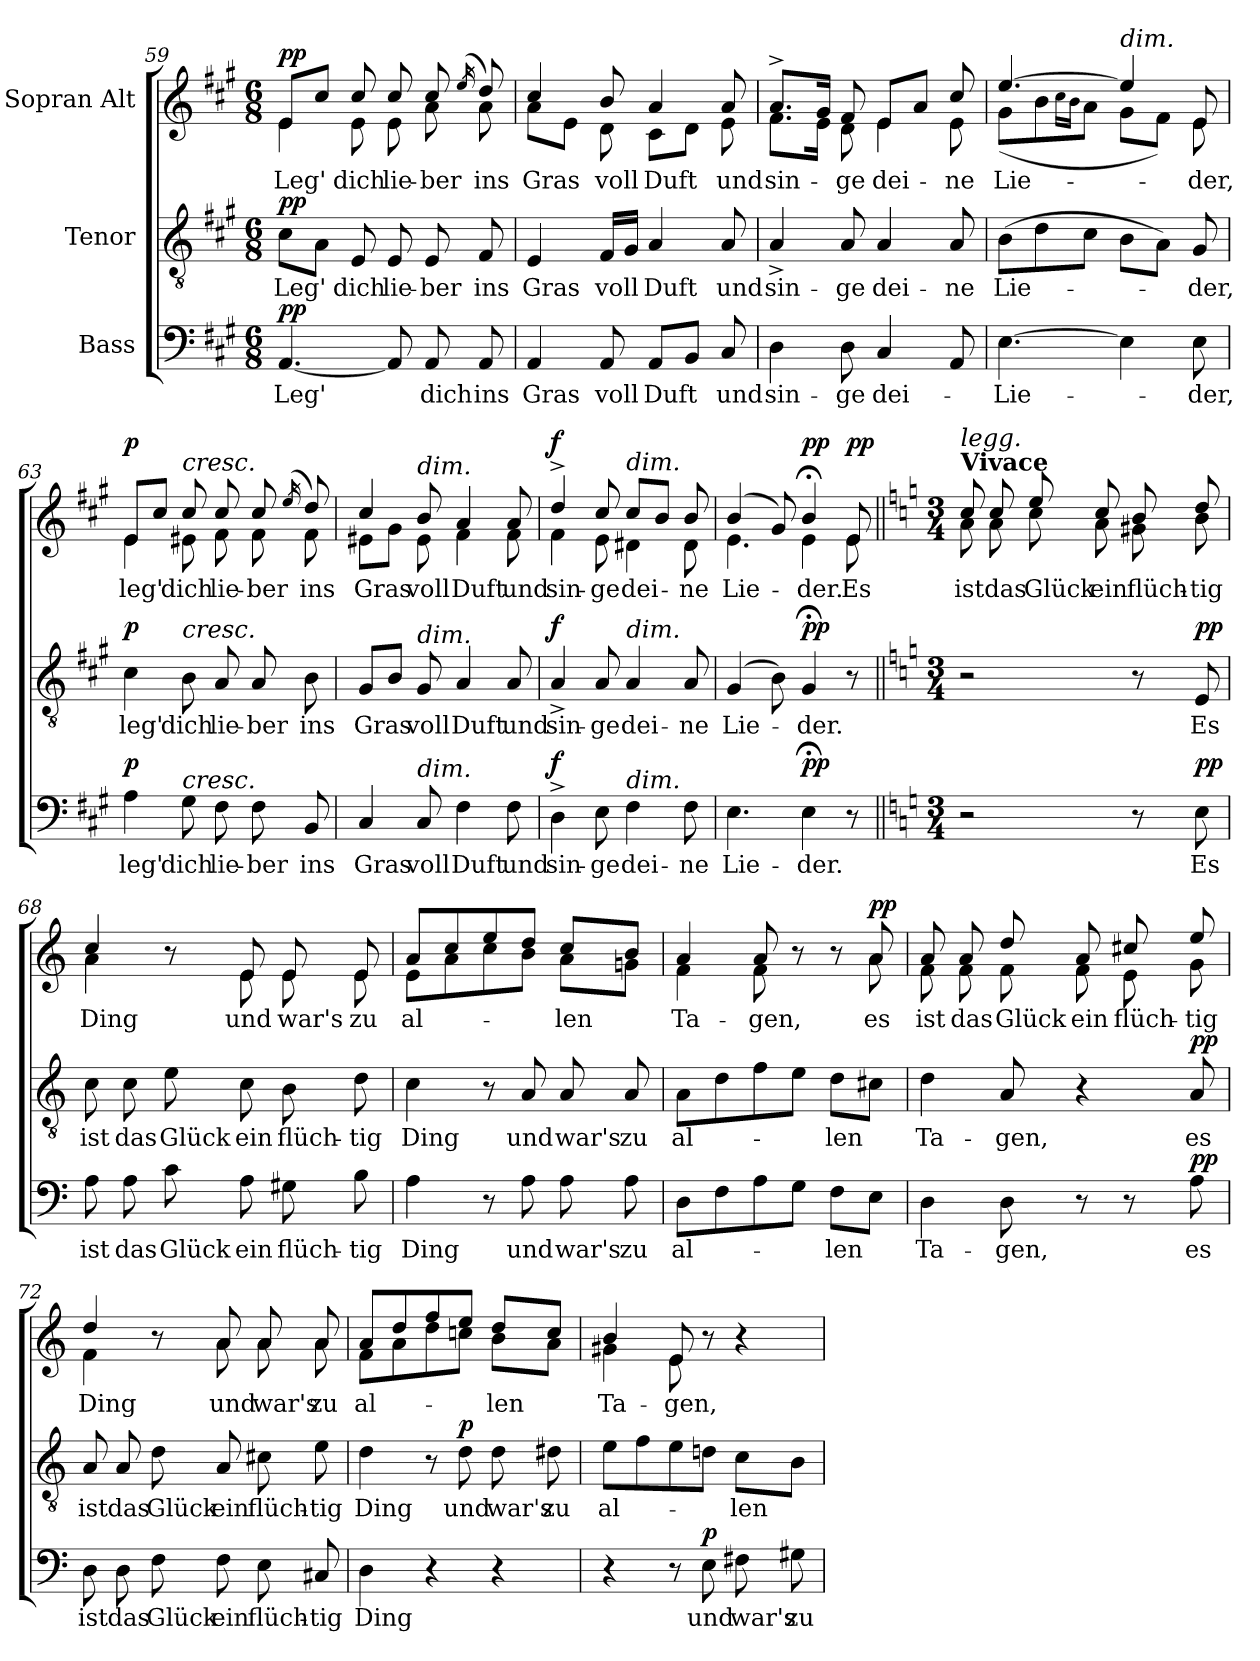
**kern	**text	**dynam	**kern	**text	**dynam	**kern	**text	**dynam
*part3	*part3	*part3	*part2	*part2	*part2	*part1	*part1	*part1
*staff3	*staff3	*staff3	*staff2	*staff2	*staff2	*staff1	*staff1	*staff1
*I"Bass	*	*	*I"Tenor	*	*	*I"Sopran Alt	*	*
*clefF4	*	*	*clefGv2	*	*	*clefG2	*	*
*k[f#c#g#]	*	*	*k[f#c#g#]	*	*	*k[f#c#g#]	*	*
*M6/8	*	*	*M6/8	*	*	*M6/8	*	*
=59	=59	=59	=59	=59	=59	=59	=59	=59
!	!	!	!	!	!	!LO:TX:a:B:t=a tempo	!	!
!	!	!	!	!	!	!LO:TX:a:i:t=Coro	!	!
!	!LO:LY:b	!LO:DY:a	!	!LO:LY:b	!LO:DY:a	!	!LO:LY:b	!LO:DY:a
*	*	*	*	*	*	*^	*	*
[4.AA/	Leg'	pp	8c#\L	Leg'	pp	8e/L	4e\	Leg'	pp
.	.	.	8A\J	.	.	8cc#/J	.	.	.
!	!	!	!	!LO:LY:b	!	!	!	!LO:LY:b	!
.	.	.	8E/	dich	.	8cc#/	8e\	dich	.
!	!	!	!	!LO:LY:b	!	!	!	!LO:LY:b	!
8AA/]	.	.	8E/	lie-	.	8cc#/	8e\	lie-	.
!	!LO:LY:b	!	!	!LO:LY:b	!	!	!	!LO:LY:b	!
8AA/	dich	.	8E/	-ber	.	8cc#/	8a\	-ber	.
.	.	.	.	.	.	(16qee/	.	.	.
!	!LO:LY:b	!	!	!LO:LY:b	!	!	!	!LO:LY:b	!
8AA/	ins	.	8F#/	ins	.	8dd/)	8a\	ins	.
=60	=60	=60	=60	=60	=60	=60	=60	=60	=60
!	!LO:LY:b	!	!	!LO:LY:b	!	!	!	!LO:LY:b	!
4AA/	Gras	.	4E/	Gras	.	4cc#/	8a\L	Gras	.
.	.	.	.	.	.	.	8e\J	.	.
!	!LO:LY:b	!	!	!LO:LY:b	!	!	!	!LO:LY:b	!
8AA/	voll	.	16F#/LL	voll	.	8b/	8d\	voll	.
.	.	.	16G#/JJ	.	.	.	.	.	.
!	!LO:LY:b	!	!	!LO:LY:b	!	!	!	!LO:LY:b	!
8AA/L	Duft	.	4A/	Duft	.	4a/	8c#\L	Duft	.
8BB/J	.	.	.	.	.	.	8d\J	.	.
!	!LO:LY:b	!	!	!LO:LY:b	!	!	!	!LO:LY:b	!
8C#/	und	.	8A/	und	.	8a/	8e\	und	.
!!LO:PB:g=z	!!
=61	=61	=61	=61	=61	=61	=61	=61	=61	=61
!	!LO:LY:b	!	!	!LO:LY:b	!	!	!	!LO:LY:b	!
4D\	sin-	.	4A^/	sin-	.	8.a^/L	8.f#\L	sin-	.
.	.	.	.	.	.	16g#/Jk	16e\Jk	.	.
!	!LO:LY:b	!	!	!LO:LY:b	!	!	!	!LO:LY:b	!
8D\	-ge	.	8A/	-ge	.	8f#/	8d\	-ge	.
!	!LO:LY:b	!	!	!LO:LY:b	!	!	!	!LO:LY:b	!
4C#/	dei-	.	4A/	dei-	.	8e/L	4e\	dei-	.
.	.	.	.	.	.	8a/J	.	.	.
!	!	!	!	!LO:LY:b	!	!	!	!LO:LY:b	!
8AA/	.	.	8A/	-ne	.	8cc#/	8e\	-ne	.
=62	=62	=62	=62	=62	=62	=62	=62	=62	=62
!	!LO:LY:b	!	!	!LO:LY:b	!	!	!	!LO:LY:b	!
[4.E\	Lie-	.	(8B\L	Lie-	.	[4.ee/	(8g#\L	Lie-	.
.	.	.	8d\	.	.	.	8b\	.	.
.	.	.	.	.	.	.	16qcc#\LL	.	.
.	.	.	.	.	.	.	16qb\JJ	.	.
.	.	.	8c#\J	.	.	.	8a\J	.	.
!	!	!	!	!	!	!LO:TX:a:i:t=dim.	!	!	!
4E\]	.	.	8B\L	.	.	4ee/]	8g#\L	.	.
.	.	.	8A\J)	.	.	.	8f#\J)	.	.
!	!LO:LY:b	!	!	!LO:LY:b	!	!	!	!LO:LY:b	!
8E\	-der,	.	8G#/	-der,	.	8e/	8e\	-der,	.
=63	=63	=63	=63	=63	=63	=63	=63	=63	=63
!	!LO:LY:b	!LO:DY:a	!	!LO:LY:b	!LO:DY:a	!	!	!LO:LY:b	!LO:DY:a
4A\	leg'	p	4c#\	leg'	p	8e/L	4e\	-leg'	p
.	.	.	.	.	.	8cc#/J	.	.	.
!	!	!	!	!	!	!LO:TX:a:i:t=cresc.	!	!	!
!	!	!	!LO:TX:a:i:t=cresc.	!	!	!	!	!	!
!LO:TX:a:i:t=cresc.	!	!	!	!	!	!	!	!	!
!	!LO:LY:b	!	!	!LO:LY:b	!	!	!	!LO:LY:b	!
8G#\	dich	.	8B\	dich	.	8cc#/	8e#X\	dich	.
!	!LO:LY:b	!	!	!LO:LY:b	!	!	!	!LO:LY:b	!
8F#\	lie-	.	8A/	lie-	.	8cc#/	8f#\	lie-	.
!	!LO:LY:b	!	!	!LO:LY:b	!	!	!	!LO:LY:b	!
8F#\	-ber	.	8A/	-ber	.	8cc#/	8f#\	-ber	.
.	.	.	.	.	.	(16qee/	.	.	.
!	!LO:LY:b	!	!	!LO:LY:b	!	!	!	!LO:LY:b	!
8BB/	ins	.	8B\	ins	.	8dd/)	8f#\	ins	.
!!LO:LB:g=z	!!
=64	=64	=64	=64	=64	=64	=64	=64	=64	=64
!	!LO:LY:b	!	!	!LO:LY:b	!	!	!	!LO:LY:b	!
4C#/	Gras	.	8G#/L	-Gras	.	4cc#/	8e#X\L	Gras	.
.	.	.	8B/J	.	.	.	8g#\J	.	.
!	!	!	!	!	!	!LO:TX:a:i:t=dim.	!	!	!
!	!	!	!LO:TX:a:i:t=dim.	!	!	!	!	!	!
!LO:TX:a:i:t=dim.	!	!	!	!	!	!	!	!	!
!	!LO:LY:b	!	!	!LO:LY:b	!	!	!	!LO:LY:b	!
8C#/	voll	.	8G#/	voll	.	8b/	8e#\	voll	.
!	!LO:LY:b	!	!	!LO:LY:b	!	!	!	!LO:LY:b	!
4F#\	Duft	.	4A/	Duft	.	4a/	4f#\	Duft	.
!	!LO:LY:b	!	!	!LO:LY:b	!	!	!	!LO:LY:b	!
8F#\	und	.	8A/	und	.	8a/	8f#\	und	.
=65	=65	=65	=65	=65	=65	=65	=65	=65	=65
!	!LO:LY:b	!LO:DY:a	!	!LO:LY:b	!LO:DY:a	!	!	!LO:LY:b	!LO:DY:a
4D^\	sin-	f	4A^/	sin-	f	4dd^/	4f#\	sin-	f
!	!LO:LY:b	!	!	!LO:LY:b	!	!	!	!LO:LY:b	!
8E\	-ge	.	8A/	-ge	.	8cc#/	8e\	-ge	.
!	!	!	!	!	!	!LO:TX:a:i:t=dim.	!	!	!
!	!	!	!LO:TX:a:i:t=dim.	!	!	!	!	!	!
!LO:TX:a:i:t=dim.	!	!	!	!	!	!	!	!	!
!	!LO:LY:b	!	!	!LO:LY:b	!	!	!	!LO:LY:b	!
4F#\	dei-	.	4A/	dei-	.	8cc#/L	4d#X\	dei-	.
.	.	.	.	.	.	8b/J	.	.	.
!	!LO:LY:b	!	!	!LO:LY:b	!	!	!	!LO:LY:b	!
8F#\	-ne	.	8A/	-ne	.	8b/	8d#\	-ne	.
=66	=66	=66	=66	=66	=66	=66	=66	=66	=66
!	!LO:LY:b	!	!	!LO:LY:b	!	!	!	!LO:LY:b	!
4.E\	Lie-	.	(4G#/	Lie-	.	(4b/	4.e\	Lie-	.
.	.	.	8B\)	.	.	8g#/)	.	.	.
!	!LO:LY:b	!LO:DY:a	!	!LO:LY:b	!LO:DY:a	!	!	!LO:LY:b	!LO:DY:a
4E;<\	-der.	pp	4G#;</	-der.	pp	4b;</	4e\	-der.	pp
!	!	!	!	!	!	!	!	!LO:LY:b	!LO:DY:a
8r	.	.	8r	.	.	8e/	8e\	Es	pp
!!LO:LB:g=z	!!
=67||	=67||	=67||	=67||	=67||	=67||	=67||	=67||	=67||	=67||
*k[]	*	*	*k[]	*	*	*k[]	*	*	*
*M3/4	*	*	*M3/4	*	*	*M3/4	*	*	*
!	!	!	!	!	!	!LO:TX:a:B:t=Vivace	!	!	!
!	!	!	!	!	!	!LO:TX:a:i:t=legg.	!	!	!
!	!	!	!	!	!	!	!	!LO:LY:b	!
2r	.	.	2r	.	.	8cc/	8a\	ist	.
!	!	!	!	!	!	!	!	!LO:LY:b	!
.	.	.	.	.	.	8cc/	8a\	das	.
!	!	!	!	!	!	!	!	!LO:LY:b	!
.	.	.	.	.	.	8ee/	8cc\	Glück	.
!	!	!	!	!	!	!	!	!LO:LY:b	!
.	.	.	.	.	.	8cc/	8a\	ein	.
!	!	!	!	!	!	!	!	!LO:LY:b	!
8r	.	.	8r	.	.	8b/	8g#X\	flüch-	.
!	!LO:LY:b	!LO:DY:a	!	!LO:LY:b	!LO:DY:a	!	!	!LO:LY:b	!
8E\	Es	pp	8E/	Es	pp	8dd/	8b\	-tig	.
=68	=68	=68	=68	=68	=68	=68	=68	=68	=68
!	!LO:LY:b	!	!	!LO:LY:b	!	!	!	!LO:LY:b	!
8A\	ist	.	8c\	ist	.	4cc/	4a\	Ding	.
!	!LO:LY:b	!	!	!LO:LY:b	!	!	!	!	!
8A\	das	.	8c\	das	.	.	.	.	.
!	!LO:LY:b	!	!	!LO:LY:b	!	!	!	!	!
8c\	Glück	.	8e\	Glück	.	8r	8ryy	.	.
!	!LO:LY:b	!	!	!LO:LY:b	!	!	!	!LO:LY:b	!
8A\	ein	.	8c\	ein	.	8e/	8e\	und	.
!	!LO:LY:b	!	!	!LO:LY:b	!	!	!	!LO:LY:b	!
8G#X\	flüch-	.	8B\	flüch-	.	8e/	8e\	war's	.
!	!LO:LY:b	!	!	!LO:LY:b	!	!	!	!LO:LY:b	!
8B\	-tig	.	8d\	-tig	.	8e/	8e\	zu	.
=69	=69	=69	=69	=69	=69	=69	=69	=69	=69
!	!LO:LY:b	!	!	!LO:LY:b	!	!	!	!LO:LY:b	!
4A\	Ding	.	4c\	Ding	.	8a/L	8e\L	al-	.
.	.	.	.	.	.	8cc/	8a\	.	.
8r	.	.	8r	.	.	8ee/	8cc\	.	.
!	!LO:LY:b	!	!	!LO:LY:b	!	!	!	!	!
8A\	und	.	8A/	und	.	8dd/J	8b\J	.	.
!	!LO:LY:b	!	!	!LO:LY:b	!	!	!	!LO:LY:b	!
8A\	war's	.	8A/	war's	.	8cc/L	8a\L	-len	.
!	!LO:LY:b	!	!	!LO:LY:b	!	!	!	!	!
8A\	zu	.	8A/	zu	.	8b/J	8gn\J	.	.
!!LO:LB:g=z	!!
=70	=70	=70	=70	=70	=70	=70	=70	=70	=70
!	!LO:LY:b	!	!	!LO:LY:b	!	!	!	!LO:LY:b	!
8D\L	al-	.	8A\L	al-	.	4a/	4f\	Ta-	.
8F\	.	.	8d\	.	.	.	.	.	.
!	!	!	!	!	!	!	!	!LO:LY:b	!
8A\	.	.	8f\	.	.	8a/	8f\	-gen,	.
8G\J	.	.	8e\J	.	.	8r	8ryy	.	.
!	!LO:LY:b	!	!	!LO:LY:b	!	!	!	!	!
8F\L	-len	.	8d\L	-len	.	8r	8ryy	.	.
!	!	!	!	!	!	!	!	!LO:LY:b	!LO:DY:a
8E\J	.	.	8c#X\J	.	.	8a/	8a\	es	pp
=71	=71	=71	=71	=71	=71	=71	=71	=71	=71
!	!LO:LY:b	!	!	!LO:LY:b	!	!	!	!LO:LY:b	!
4D\	Ta-	.	4d\	Ta-	.	8a/	8f\	ist	.
!	!	!	!	!	!	!	!	!LO:LY:b	!
.	.	.	.	.	.	8a/	8f\	das	.
!	!LO:LY:b	!	!	!LO:LY:b	!	!	!	!LO:LY:b	!
8D\	-gen,	.	8A/	-gen,	.	8dd/	8f\	Glück	.
!	!	!	!	!	!	!	!	!LO:LY:b	!
8r	.	.	4r	.	.	8a/	8f\	ein	.
!	!	!	!	!	!	!	!	!LO:LY:b	!
8r	.	.	.	.	.	8cc#X/	8e\	flüch-	.
!	!LO:LY:b	!LO:DY:a	!	!LO:LY:b	!LO:DY:a	!	!	!LO:LY:b	!
8A\	es	pp	8A/	es	pp	8ee/	8g\	-tig	.
=72	=72	=72	=72	=72	=72	=72	=72	=72	=72
!	!LO:LY:b	!	!	!LO:LY:b	!	!	!	!LO:LY:b	!
8D\	ist	.	8A/	ist	.	4dd/	4f\	Ding	.
!	!LO:LY:b	!	!	!LO:LY:b	!	!	!	!	!
8D\	das	.	8A/	das	.	.	.	.	.
!	!LO:LY:b	!	!	!LO:LY:b	!	!	!	!	!
8F\	Glück	.	8d\	Glück	.	8r	8ryy	.	.
!	!LO:LY:b	!	!	!LO:LY:b	!	!	!	!LO:LY:b	!
8F\	ein	.	8A/	ein	.	8a/	8a\	und	.
!	!LO:LY:b	!	!	!LO:LY:b	!	!	!	!LO:LY:b	!
8E\	flüch-	.	8c#X\	flüch-	.	8a/	8a\	war's	.
!	!LO:LY:b	!	!	!LO:LY:b	!	!	!	!LO:LY:b	!
8C#X/	-tig	.	8e\	-tig	.	8a/	8a\	zu	.
!!LO:PB:g=z	!!
=73	=73	=73	=73	=73	=73	=73	=73	=73	=73
!	!LO:LY:b	!	!	!LO:LY:b	!	!	!	!LO:LY:b	!
4D\	Ding	.	4d\	Ding	.	8a/L	8f\L	al-	.
.	.	.	.	.	.	8dd/	8a\	.	.
4r	.	.	8r	.	.	8ff/	8dd\	.	.
!	!	!	!	!LO:LY:b	!LO:DY:a	!	!	!	!
.	.	.	8d\	und	p	8ee/J	8ccn\J	.	.
!	!	!	!	!LO:LY:b	!	!	!	!LO:LY:b	!
4r	.	.	8d\	war's	.	8dd/L	8b\L	-len	.
!	!	!	!	!LO:LY:b	!	!	!	!	!
.	.	.	8d#X\	zu	.	8cc/J	8a\J	.	.
=74	=74	=74	=74	=74	=74	=74	=74	=74	=74
!	!	!	!	!LO:LY:b	!	!	!	!LO:LY:b	!
4r	.	.	8e\L	al-	.	4b/	4g#X\	Ta-	.
.	.	.	8f\	.	.	.	.	.	.
!	!	!	!	!	!	!	!	!LO:LY:b	!
8r	.	.	8e\	.	.	8e/	8e\	-gen,	.
!	!LO:LY:b	!LO:DY:a	!	!	!	!	!	!	!
8E\	und	p	8dn\J	.	.	8r	8ryy	.	.
!	!LO:LY:b	!	!	!LO:LY:b	!	!	!	!	!
8F#X\	war's	.	8c\L	-len	.	4r	4ryy	.	.
!	!LO:LY:b	!	!	!	!	!	!	!	!
8G#X\	zu	.	8B\J	.	.	.	.	.	.
*	*	*	*	*	*	*v	*v	*	*
=	=	=	=	=	=	=	=	=
*-	*-	*-	*-	*-	*-	*-	*-	*-
